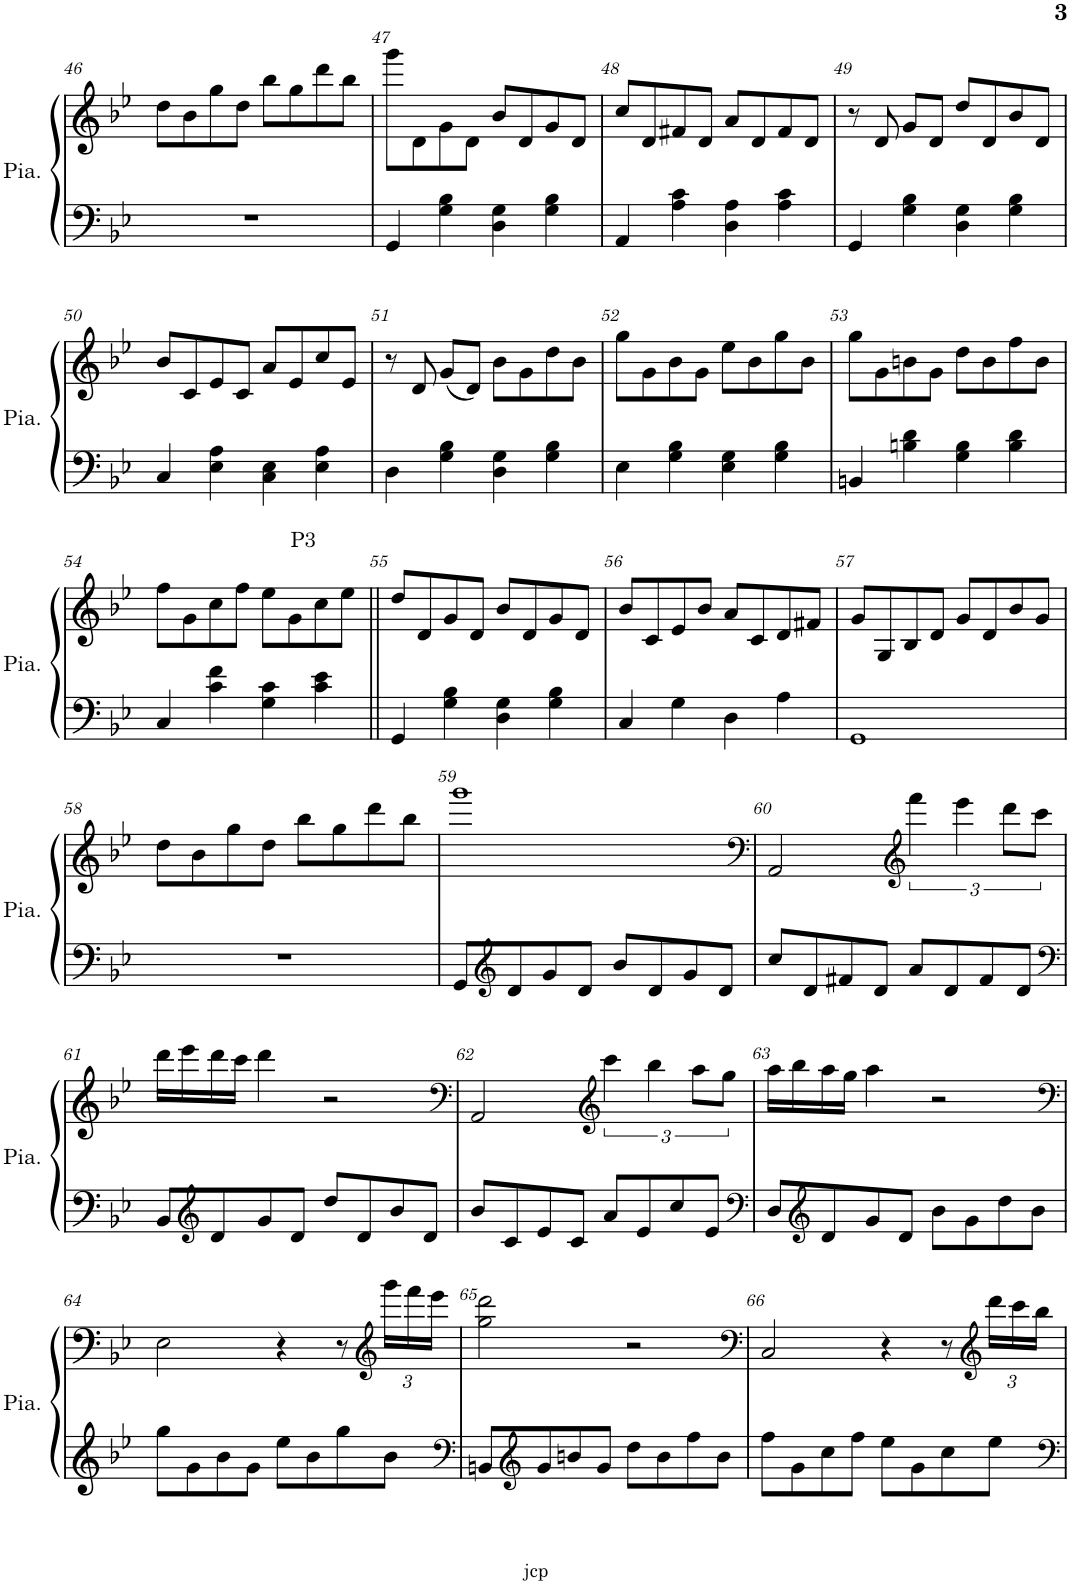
**kern	**kern
*part1	*part1
*staff2	*staff1
*I"Piano	*
*I'Pia.	*
!!LO:PB:g=z
*clefF4	*clefG2
*k[b-e-]	*k[b-e-]
*M4/4	*M4/4
=46	=46
1r	8dd\L
.	8b-\
.	8gg\
.	8dd\J
.	8bb-\L
.	8gg\
.	8ddd\
.	8bb-\J
=47	=47
4GG/	8ggg\L
.	8d\
4G\ 4B-\	8g\
.	8d\J
4D\ 4G\	8b-/L
.	8d/
4G\ 4B-\	8g/
.	8d/J
=48	=48
4AA/	8cc/L
.	8d/
4A\ 4c\	8f#X/
.	8d/J
4D\ 4A\	8a/L
.	8d/
4A\ 4c\	8f#/
.	8d/J
=49	=49
4GG/	8r
.	8d/
4G\ 4B-\	8g/L
.	8d/J
4D\ 4G\	8dd/L
.	8d/
4G\ 4B-\	8b-/
.	8d/J
!!LO:LB:g=z
=50	=50
4C/	8b-/L
.	8c/
4E-\ 4A\	8e-/
.	8c/J
4C\ 4E-\	8a/L
.	8e-/
4E-\ 4A\	8cc/
.	8e-/J
=51	=51
4D\	8r
.	8d/
4G\ 4B-\	(8g/L
.	8d/J)
4D\ 4G\	8b-\L
.	8g\
4G\ 4B-\	8dd\
.	8b-\J
=52	=52
4E-\	8gg\L
.	8g\
4G\ 4B-\	8b-\
.	8g\J
4E-\ 4G\	8ee-\L
.	8b-\
4G\ 4B-\	8gg\
.	8b-\J
=53	=53
4BBn/	8gg\L
.	8g\
4Bn\ 4d\	8bn\
.	8g\J
4G\ 4B\	8dd\L
.	8b\
4B\ 4d\	8ff\
.	8b\J
!!LO:LB:g=z
=54	=54
4C/	8ff\L
.	8g\
4c\ 4f\	8cc\
.	8ff\J
4G\ 4c\	8ee-\L
.	8g\
4c\ 4e-\	8cc\
.	8ee-\J
=55||	=55||
!	!LO:TX:a:t=P3
4GG/	8dd/L
.	8d/
4G\ 4B-\	8g/
.	8d/J
4D\ 4G\	8b-/L
.	8d/
4G\ 4B-\	8g/
.	8d/J
=56	=56
4C/	8b-/L
.	8c/
4G\	8e-/
.	8b-/J
4D\	8a/L
.	8c/
4A\	8d/
.	8f#X/J
=57	=57
1GG	8g/L
.	8G/
.	8B-/
.	8d/J
.	8g/L
.	8d/
.	8b-/
.	8g/J
!!LO:LB:g=z
=58	=58
1r	8dd\L
.	8b-\
.	8gg\
.	8dd\J
.	8bb-\L
.	8gg\
.	8ddd\
.	8bb-\J
=59	=59
8GG/L	1ggg
*clefG2	*
8d/	.
8g/	.
8d/J	.
8b-/L	.
8d/	.
8g/	.
8d/J	.
=60	=60
*	*clefF4
8cc/L	2AA/
8d/	.
8f#X/	.
8d/J	.
*	*clefG2
8a/L	6fff\
8d/	.
.	6eee-\
8f#/	.
.	12ddd\L
8d/J	.
.	12ccc\J
!!LO:LB:g=z
=61	=61
*clefF4	*
8BB-/L	16ddd\LL
.	16eee-\
*clefG2	*
8d/	16ddd\
.	16ccc\JJ
8g/	4ddd\
8d/J	.
8dd/L	2r
8d/	.
8b-/	.
8d/J	.
=62	=62
*	*clefF4
8b-/L	2AA/
8c/	.
8e-/	.
8c/J	.
*	*clefG2
8a/L	6ccc\
8e-/	.
.	6bb-\
8cc/	.
.	12aa\L
8e-/J	.
.	12gg\J
=63	=63
*clefF4	*
8D/L	16aa\LL
.	16bb-\
*clefG2	*
8d/	16aa\
.	16gg\JJ
8g/	4aa\
8d/J	.
8b-\L	2r
8g\	.
8dd\	.
8b-\J	.
!!LO:LB:g=z
=64	=64
*	*clefF4
8gg\L	2E-\
8g\	.
8b-\	.
8g\J	.
8ee-\L	4r
8b-\	.
8gg\	8r
*	*clefG2
*	*Xbrackettup
8b-\J	24ggg\LL
.	24fff\
.	24eee-\JJ
=65	=65
*clefF4	*
8BBn/L	2gg\ 2ddd\
*clefG2	*
8g/	.
8bn/	.
8g/J	.
8dd\L	2r
8b\	.
8ff\	.
8b\J	.
=66	=66
*	*clefF4
8ff\L	2C/
8g\	.
8cc\	.
8ff\J	.
8ee-\L	4r
8g\	.
8cc\	8r
*	*clefG2
8ee-\J	24ddd\LL
.	24ccc\
.	24bb-\JJ
=	=
*-	*-
